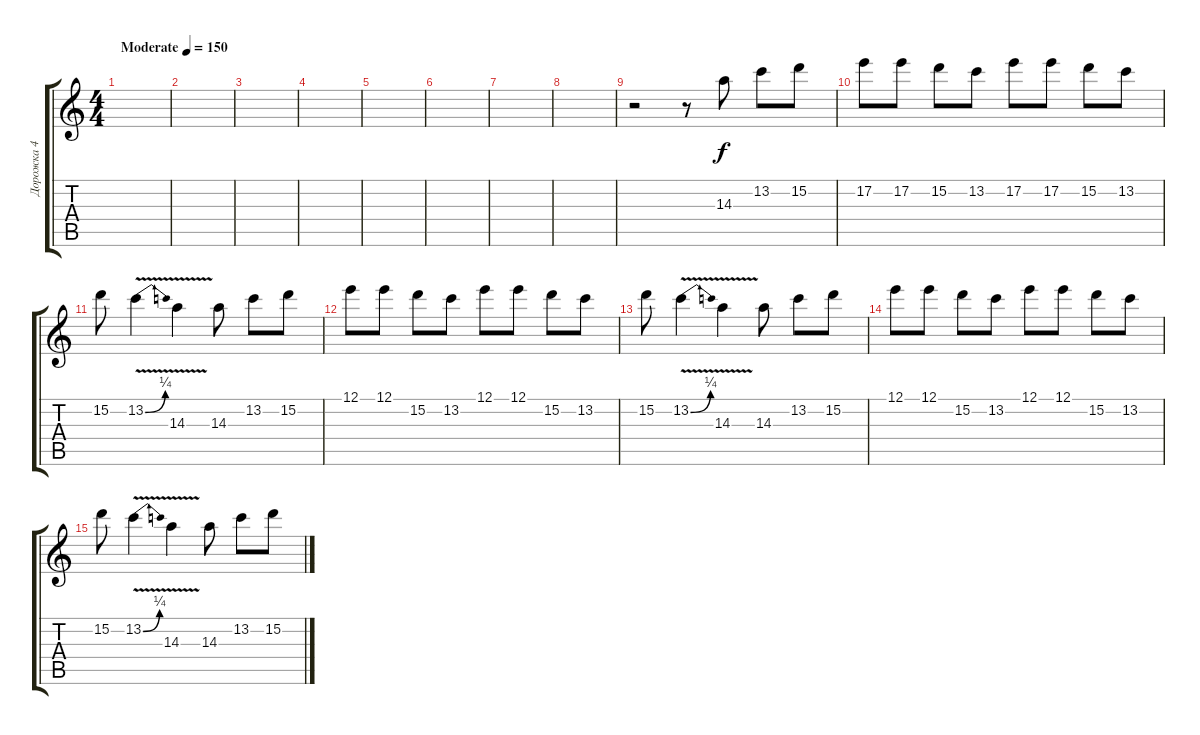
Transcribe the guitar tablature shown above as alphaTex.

\track ("Дорожка 4" "Дорожка 4") {mute instrument distortionguitar}
\staff {score tabs}
\tuning (E4 B3 G3 D3 A2 E2) {hide}
\ts (4 4)
\tempo (150 "Moderate")
\clef g2
\ks c
|
|
|
|
|
|
|
|
r.2 r.8 14.3.8 13.2.8 15.2.8 |
17.2.8 17.2.8 15.2.8 13.2.8 17.2.8 17.2.8 15.2.8 13.2.8 |
15.2.8 13.2{be (bend 0 0 60 1) v}.4 14.3{v}.4 14.3.8 13.2.8 15.2.8 |
12.1.8 12.1.8 15.2.8 13.2.8 12.1.8 12.1.8 15.2.8 13.2.8 |
15.2.8 13.2{be (bend 0 0 60 1) v}.4 14.3{v}.4 14.3.8 13.2.8 15.2.8 |
12.1.8 12.1.8 15.2.8 13.2.8 12.1.8 12.1.8 15.2.8 13.2.8 |
15.2.8 13.2{be (bend 0 0 60 1) v}.4 14.3{v}.4 14.3.8 13.2.8 15.2.8
